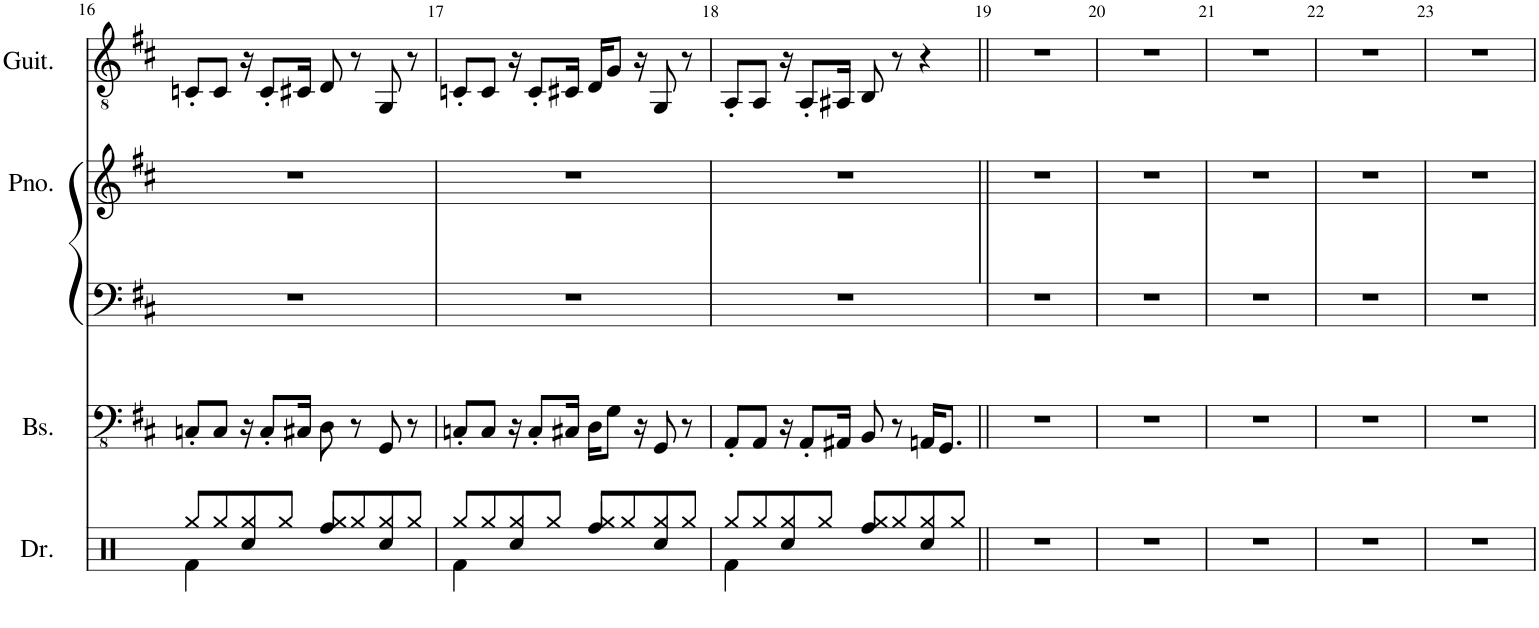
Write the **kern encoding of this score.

**kern	**kern	**kern	**kern	**kern
*part5	*part4	*part3	*part2	*part1
*staff5	*staff4	*staff3	*staff2	*staff1
*I"Drums	*I"Bass	*I"Piano	*I"Piano	*I"Guit.
*I'Dr.	*I'Bs.	*I'Pno	*I'Pno.	*I'Guit.
!!LO:PB:g=z
*clefX	*clefFv4	*clefF4	*clefG2	*clefGv2
*k[]	*k[f#c#]	*k[f#c#]	*k[f#c#]	*k[f#c#]
*M4/4	*M4/4	*M4/4	*M4/4	*M4/4
=16	=16	=16	=16	=16
*^	*	*	*	*
4Rf\	8Rgg/L	8CCn'/L	1r	1r	8Cn'/L
.	8Rgg/	8CC/J	.	.	8C/J
4Rcc/	8Rgg/	16r	.	.	16r
.	.	8CC'/L	.	.	8C'/L
.	8Rgg/J	.	.	.	.
.	.	16CC#X/Jk	.	.	16C#X/Jk
4Rff/	8Rgg/L	8DD\	.	.	8D/
.	8Rgg/	8r	.	.	8r
4Rcc/	8Rgg/	8GGG/	.	.	8GG/
.	8Rgg/J	8r	.	.	8r
=17	=17	=17	=17	=17	=17
4Rf\	8Rgg/L	8CCn'/L	1r	1r	8Cn'/L
.	8Rgg/	8CC/J	.	.	8C/J
4Rcc/	8Rgg/	16r	.	.	16r
.	.	8CC'/L	.	.	8C'/L
.	8Rgg/J	.	.	.	.
.	.	16CC#X/Jk	.	.	16C#X/Jk
4Rff/	8Rgg/L	16DD\KL	.	.	16D/KL
.	.	8GG\J	.	.	8G/J
.	8Rgg/	.	.	.	.
.	.	16r	.	.	16r
4Rcc/	8Rgg/	8GGG/	.	.	8GG/
.	8Rgg/J	8r	.	.	8r
=18	=18	=18	=18	=18	=18
4Rf\	8Rgg/L	8AAA'/L	1r	1r	8AA'/L
.	8Rgg/	8AAA/J	.	.	8AA/J
4Rcc/	8Rgg/	16r	.	.	16r
.	.	8AAA'/L	.	.	8AA'/L
.	8Rgg/J	.	.	.	.
.	.	16AAA#X/Jk	.	.	16AA#X/Jk
4Rff/	8Rgg/L	8BBB/	.	.	8BB/
.	8Rgg/	8r	.	.	8r
4Rcc/	8Rgg/	16AAAn/KL	.	.	4r
.	.	8.GGG/J	.	.	.
.	8Rgg/J	.	.	.	.
*v	*v	*	*	*	*
=19||	=19||	=19||	=19||	=19||
1r	1r	1r	1r	1r
=20	=20	=20	=20	=20
1r	1r	1r	1r	1r
=21	=21	=21	=21	=21
1r	1r	1r	1r	1r
=22	=22	=22	=22	=22
1r	1r	1r	1r	1r
=23	=23	=23	=23	=23
1r	1r	1r	1r	1r
=	=	=	=	=
*-	*-	*-	*-	*-
